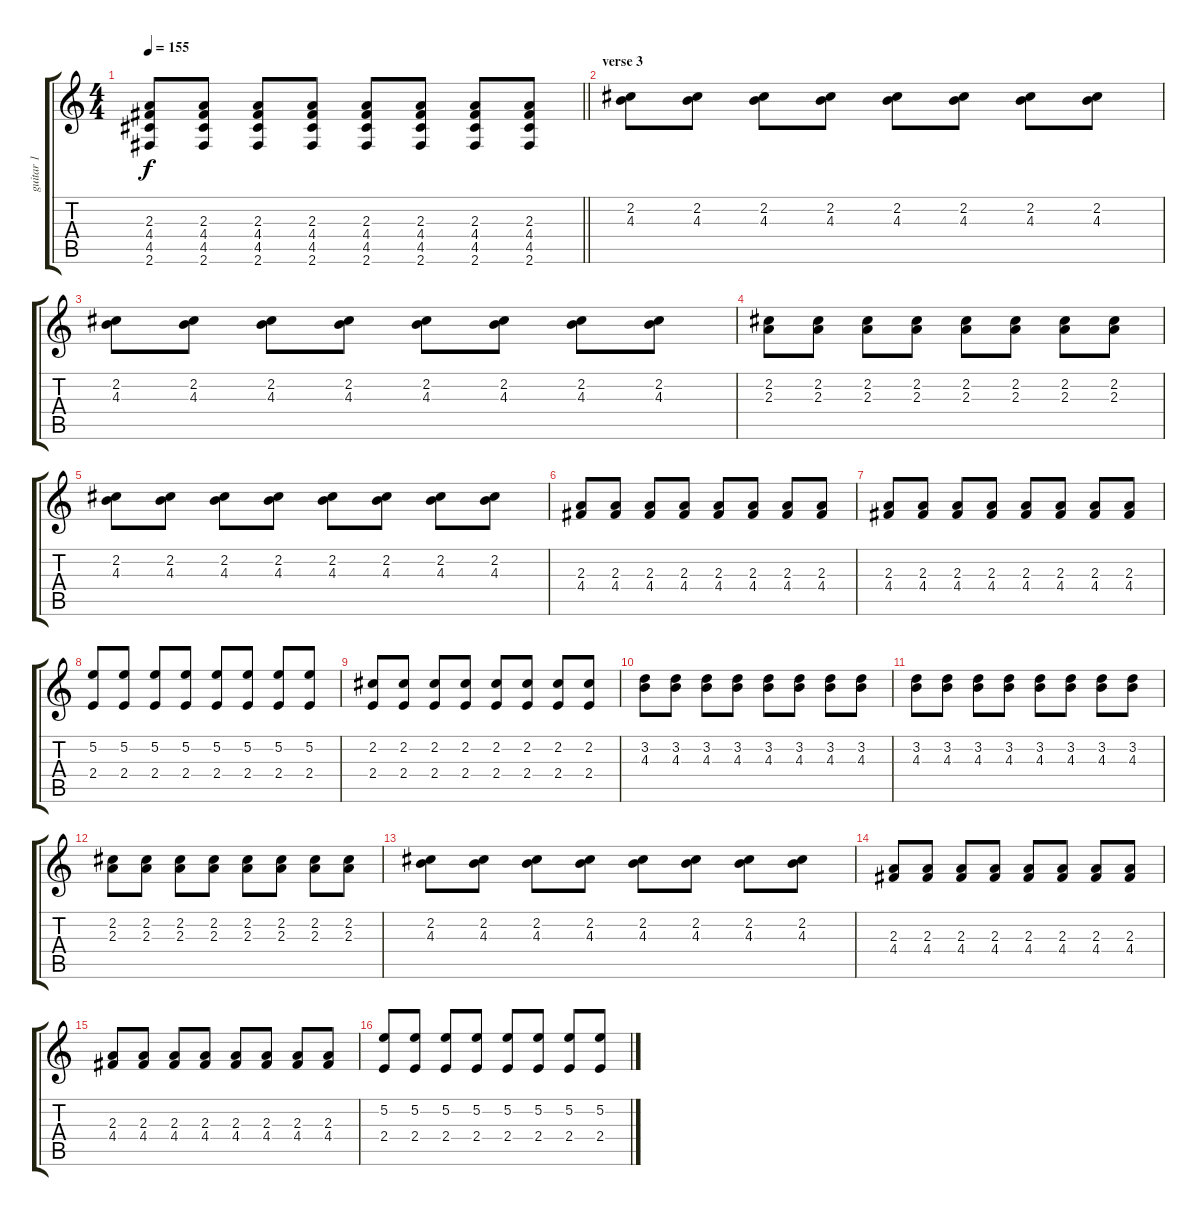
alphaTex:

\track ("guitar 1" "guitar 1") {instrument electricguitarclean}
\staff {score tabs}
\tuning (E4 B3 G3 D3 A2 E2) {hide}
\ts (4 4)
\tempo 155
\clef g2
\barLineRight lightlight
\ks c
(2.3 4.4 4.5 2.6).8{dy f} (2.3 4.4 4.5 2.6).8 (2.3 4.4 4.5 2.6).8 (2.3 4.4 4.5 2.6).8 (2.3 4.4 4.5 2.6).8 (2.3 4.4 4.5 2.6).8 (2.3 4.4 4.5 2.6).8 (2.3 4.4 4.5 2.6).8 |
\section ("" "verse 3")
(2.2 4.3).8 (2.2 4.3).8 (2.2 4.3).8 (2.2 4.3).8 (2.2 4.3).8 (2.2 4.3).8 (2.2 4.3).8 (2.2 4.3).8 |
(2.2 4.3).8 (2.2 4.3).8 (2.2 4.3).8 (2.2 4.3).8 (2.2 4.3).8 (2.2 4.3).8 (2.2 4.3).8 (2.2 4.3).8 |
(2.2 2.3).8 (2.2 2.3).8 (2.2 2.3).8 (2.2 2.3).8 (2.2 2.3).8 (2.2 2.3).8 (2.2 2.3).8 (2.2 2.3).8 |
(2.2 4.3).8 (2.2 4.3).8 (2.2 4.3).8 (2.2 4.3).8 (2.2 4.3).8 (2.2 4.3).8 (2.2 4.3).8 (2.2 4.3).8 |
(2.3 4.4).8 (2.3 4.4).8 (2.3 4.4).8 (2.3 4.4).8 (2.3 4.4).8 (2.3 4.4).8 (2.3 4.4).8 (2.3 4.4).8 |
(2.3 4.4).8 (2.3 4.4).8 (2.3 4.4).8 (2.3 4.4).8 (2.3 4.4).8 (2.3 4.4).8 (2.3 4.4).8 (2.3 4.4).8 |
(5.2 2.4).8 (5.2 2.4).8 (5.2 2.4).8 (5.2 2.4).8 (5.2 2.4).8 (5.2 2.4).8 (5.2 2.4).8 (5.2 2.4).8 |
(2.2 2.4).8 (2.2 2.4).8 (2.2 2.4).8 (2.2 2.4).8 (2.2 2.4).8 (2.2 2.4).8 (2.2 2.4).8 (2.2 2.4).8 |
(3.2 4.3).8 (3.2 4.3).8 (3.2 4.3).8 (3.2 4.3).8 (3.2 4.3).8 (3.2 4.3).8 (3.2 4.3).8 (3.2 4.3).8 |
(3.2 4.3).8 (3.2 4.3).8 (3.2 4.3).8 (3.2 4.3).8 (3.2 4.3).8 (3.2 4.3).8 (3.2 4.3).8 (3.2 4.3).8 |
(2.2 2.3).8 (2.2 2.3).8 (2.2 2.3).8 (2.2 2.3).8 (2.2 2.3).8 (2.2 2.3).8 (2.2 2.3).8 (2.2 2.3).8 |
(2.2 4.3).8 (2.2 4.3).8 (2.2 4.3).8 (2.2 4.3).8 (2.2 4.3).8 (2.2 4.3).8 (2.2 4.3).8 (2.2 4.3).8 |
(2.3 4.4).8 (2.3 4.4).8 (2.3 4.4).8 (2.3 4.4).8 (2.3 4.4).8 (2.3 4.4).8 (2.3 4.4).8 (2.3 4.4).8 |
(2.3 4.4).8 (2.3 4.4).8 (2.3 4.4).8 (2.3 4.4).8 (2.3 4.4).8 (2.3 4.4).8 (2.3 4.4).8 (2.3 4.4).8 |
(5.2 2.4).8 (5.2 2.4).8 (5.2 2.4).8 (5.2 2.4).8 (5.2 2.4).8 (5.2 2.4).8 (5.2 2.4).8 (5.2 2.4).8
